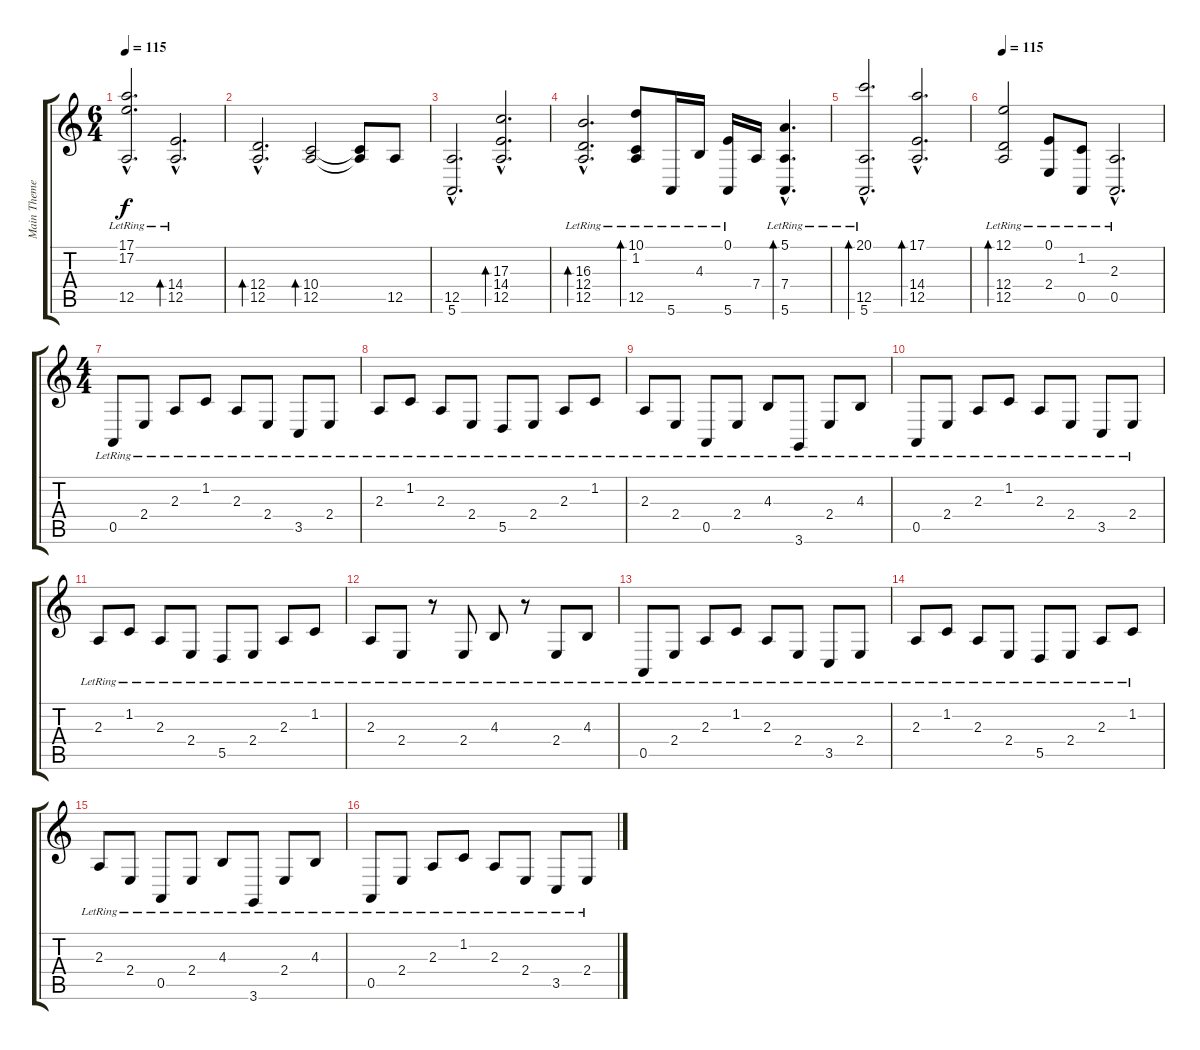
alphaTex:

\track ("Main Theme" "Main Theme") {instrument acousticgrandpiano}
\staff {score tabs}
\tuning (E4 B3 G3 D3 A2 E2) {hide}
\ts (6 4)
\tempo 115
\tempo 90
\tempo 115
\clef g2
\ks c
(17.1{hac} 17.2{hac} 12.5{hac lr}).2{d dy f instrument acousticgrandpiano} (14.4{hac lr} 12.5{hac lr}).2{d bd 60} |
(12.4{hac} 12.5{hac}).2{d bd 60} (10.4 12.5).2{bd 60} (10.4{t} 12.5{t}).8 12.5.8 |
(12.5{hac} 5.6{hac}).2{d} (17.3{hac} 14.4{hac} 12.5{hac}).2{d bd 60} |
(16.3{hac} 12.4{hac lr} 12.5{hac}).2{d bd 60} (10.1{lr} 1.2{lr} 12.5{lr}).8{bd 60} 5.6{lr}.16 4.3{lr}.16 (0.1{lr} 5.6{lr}).16 7.4.16 (5.1{hac lr} 7.4{hac} 5.6{hac}).4{d bd 60} |
(20.1{hac} 12.5{hac lr} 5.6{hac}).2{d bd 60} (17.1{hac} 14.4{hac} 12.5{hac}).2{d bd 60} |
\tempo 115
(12.1 12.4 12.5{lr}).2{bd 60} (0.1{lr} 2.4{lr}).8 (1.2{lr} 0.5{lr}).8 (2.3{hac lr} 0.5{hac lr}).2{d} |
\ts (4 4)
0.5{lr}.8 2.4{lr}.8 2.3{lr}.8 1.2{lr}.8 2.3{lr}.8 2.4{lr}.8 3.5{lr}.8 2.4{lr}.8 |
2.3{lr}.8 1.2{lr}.8 2.3{lr}.8 2.4{lr}.8 5.5{lr}.8 2.4{lr}.8 2.3{lr}.8 1.2{lr}.8 |
2.3{lr}.8 2.4{lr}.8 0.5{lr}.8 2.4{lr}.8 4.3{lr}.8 3.6{lr}.8 2.4{lr}.8 4.3{lr}.8 |
0.5{lr}.8 2.4{lr}.8 2.3{lr}.8 1.2{lr}.8 2.3{lr}.8 2.4{lr}.8 3.5{lr}.8 2.4{lr}.8 |
2.3{lr}.8 1.2{lr}.8 2.3{lr}.8 2.4{lr}.8 5.5{lr}.8 2.4{lr}.8 2.3{lr}.8 1.2{lr}.8 |
2.3{lr}.8 2.4{lr}.8 r.8 2.4{lr}.8 4.3{lr}.8 r.8 2.4{lr}.8 4.3{lr}.8 |
0.5{lr}.8 2.4{lr}.8 2.3{lr}.8 1.2{lr}.8 2.3{lr}.8 2.4{lr}.8 3.5{lr}.8 2.4{lr}.8 |
2.3{lr}.8 1.2{lr}.8 2.3{lr}.8 2.4{lr}.8 5.5{lr}.8 2.4{lr}.8 2.3{lr}.8 1.2{lr}.8 |
2.3{lr}.8 2.4{lr}.8 0.5{lr}.8 2.4{lr}.8 4.3{lr}.8 3.6{lr}.8 2.4{lr}.8 4.3{lr}.8 |
0.5{lr}.8 2.4{lr}.8 2.3{lr}.8 1.2{lr}.8 2.3{lr}.8 2.4{lr}.8 3.5{lr}.8 2.4{lr}.8
